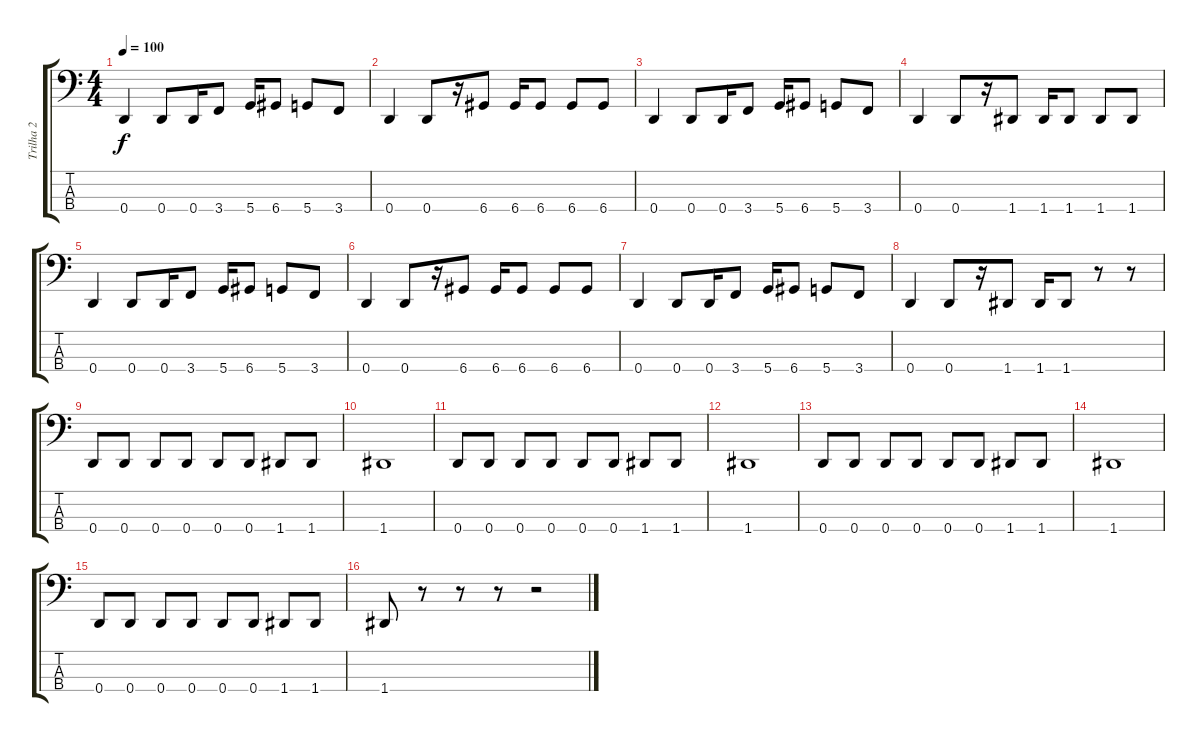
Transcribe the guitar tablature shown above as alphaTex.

\track ("Trilha 2" "Trilha 2") {instrument electricbasspick}
\staff {score tabs}
\tuning (G2 D2 A1 D1) {hide}
\ts (4 4)
\tempo 100
\clef f4
\ks c
0.4.4{dy f} 0.4.8 0.4.16 3.4.8 5.4.16 6.4.8 5.4.8 3.4.8 |
0.4.4 0.4.8 r.16 6.4.8 6.4.16 6.4.8 6.4.8 6.4.8 |
0.4.4 0.4.8 0.4.16 3.4.8 5.4.16 6.4.8 5.4.8 3.4.8 |
0.4.4 0.4.8 r.16 1.4.8 1.4.16 1.4.8 1.4.8 1.4.8 |
0.4.4 0.4.8 0.4.16 3.4.8 5.4.16 6.4.8 5.4.8 3.4.8 |
0.4.4 0.4.8 r.16 6.4.8 6.4.16 6.4.8 6.4.8 6.4.8 |
0.4.4 0.4.8 0.4.16 3.4.8 5.4.16 6.4.8 5.4.8 3.4.8 |
0.4.4 0.4.8 r.16 1.4.8 1.4.16 1.4.8 r.8 r.8 |
0.4.8 0.4.8 0.4.8 0.4.8 0.4.8 0.4.8 1.4.8 1.4.8 |
1.4.1 |
0.4.8 0.4.8 0.4.8 0.4.8 0.4.8 0.4.8 1.4.8 1.4.8 |
1.4.1 |
0.4.8 0.4.8 0.4.8 0.4.8 0.4.8 0.4.8 1.4.8 1.4.8 |
1.4.1 |
0.4.8 0.4.8 0.4.8 0.4.8 0.4.8 0.4.8 1.4.8 1.4.8 |
1.4.8 r.8 r.8 r.8 r.2
